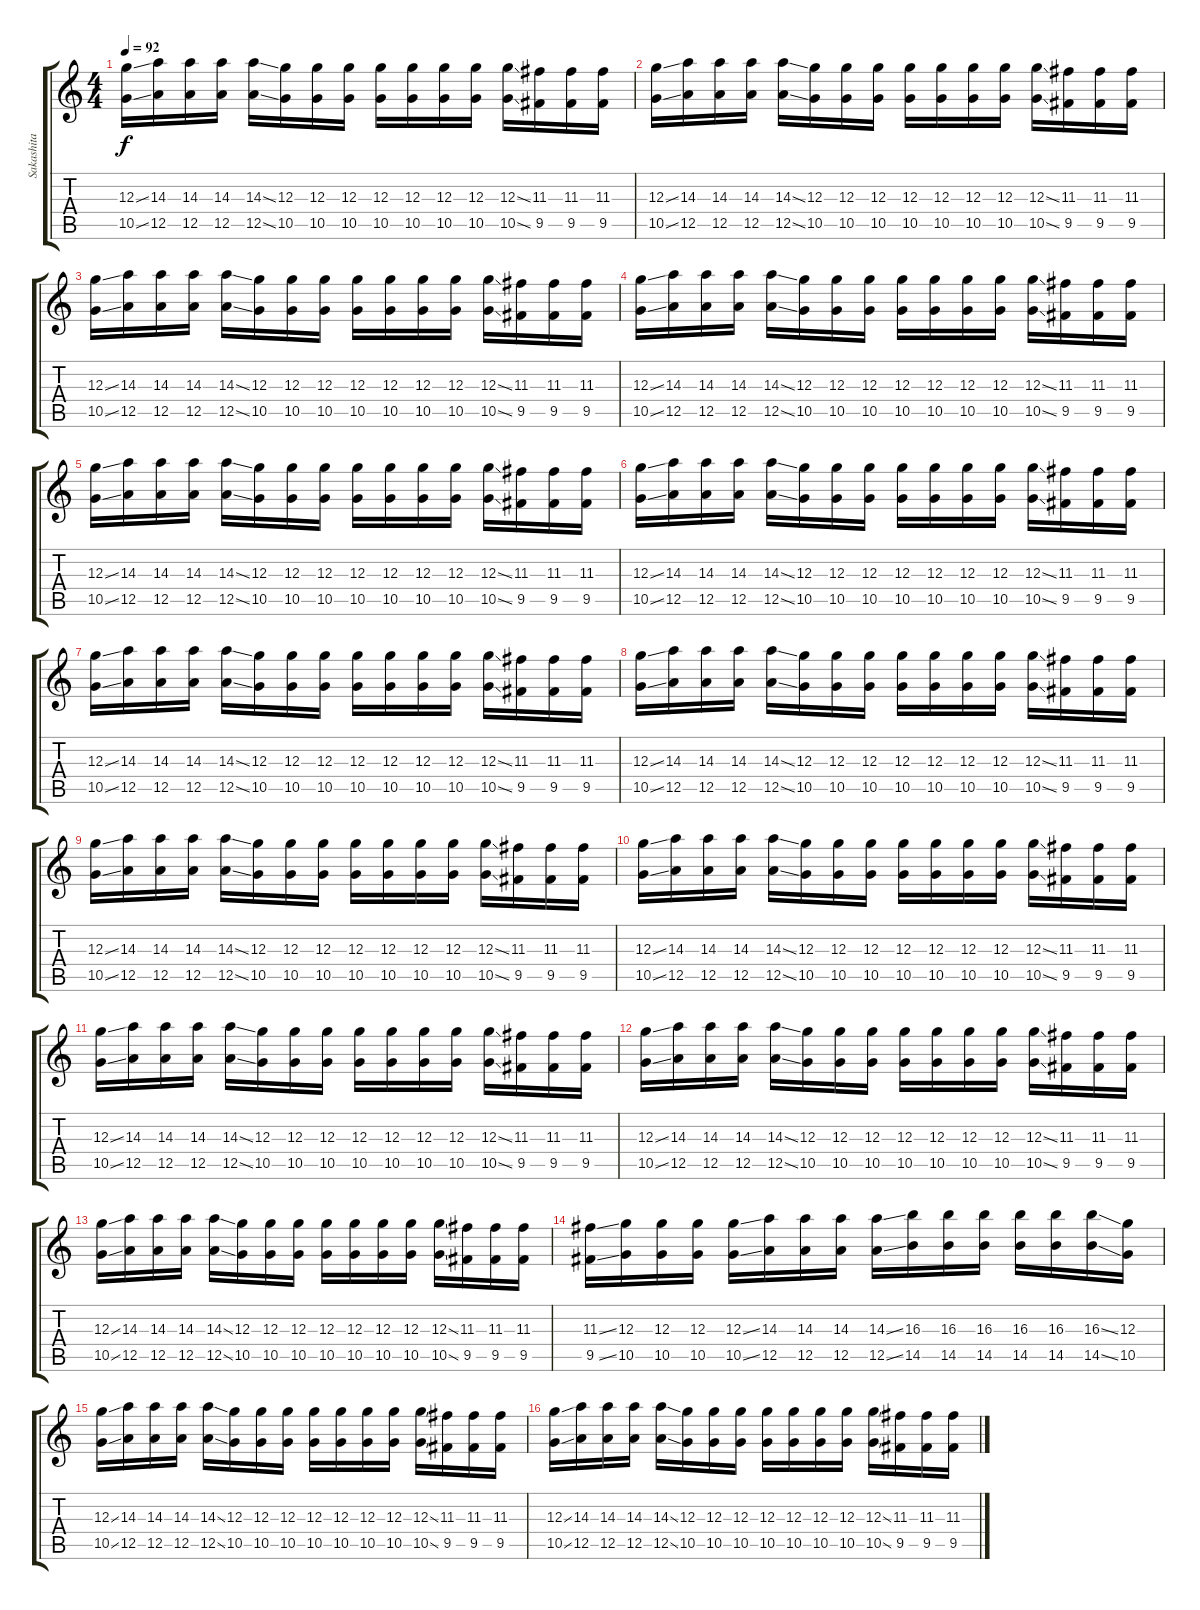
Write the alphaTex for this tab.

\track ("Sakashita Taketomo(Distortion)" "Sakashita ") {instrument overdrivenguitar}
\staff {score tabs}
\tuning (E4 B3 G3 D3 A2 E2) {hide}
\ts (4 4)
\tempo 92
\clef g2
\ks c
(12.3{ss} 10.5{ss}).16{dy f} (14.3 12.5).16 (14.3 12.5).16 (14.3 12.5).16 (14.3{ss} 12.5{ss}).16 (12.3 10.5).16 (12.3 10.5).16 (12.3 10.5).16 (12.3 10.5).16 (12.3 10.5).16 (12.3 10.5).16 (12.3 10.5).16 (12.3{ss} 10.5{ss}).16 (11.3 9.5).16 (11.3 9.5).16 (11.3 9.5).16 |
(12.3{ss} 10.5{ss}).16 (14.3 12.5).16 (14.3 12.5).16 (14.3 12.5).16 (14.3{ss} 12.5{ss}).16 (12.3 10.5).16 (12.3 10.5).16 (12.3 10.5).16 (12.3 10.5).16 (12.3 10.5).16 (12.3 10.5).16 (12.3 10.5).16 (12.3{ss} 10.5{ss}).16 (11.3 9.5).16 (11.3 9.5).16 (11.3 9.5).16 |
(12.3{ss} 10.5{ss}).16 (14.3 12.5).16 (14.3 12.5).16 (14.3 12.5).16 (14.3{ss} 12.5{ss}).16 (12.3 10.5).16 (12.3 10.5).16 (12.3 10.5).16 (12.3 10.5).16 (12.3 10.5).16 (12.3 10.5).16 (12.3 10.5).16 (12.3{ss} 10.5{ss}).16 (11.3 9.5).16 (11.3 9.5).16 (11.3 9.5).16 |
(12.3{ss} 10.5{ss}).16 (14.3 12.5).16 (14.3 12.5).16 (14.3 12.5).16 (14.3{ss} 12.5{ss}).16 (12.3 10.5).16 (12.3 10.5).16 (12.3 10.5).16 (12.3 10.5).16 (12.3 10.5).16 (12.3 10.5).16 (12.3 10.5).16 (12.3{ss} 10.5{ss}).16 (11.3 9.5).16 (11.3 9.5).16 (11.3 9.5).16 |
(12.3{ss} 10.5{ss}).16 (14.3 12.5).16 (14.3 12.5).16 (14.3 12.5).16 (14.3{ss} 12.5{ss}).16 (12.3 10.5).16 (12.3 10.5).16 (12.3 10.5).16 (12.3 10.5).16 (12.3 10.5).16 (12.3 10.5).16 (12.3 10.5).16 (12.3{ss} 10.5{ss}).16 (11.3 9.5).16 (11.3 9.5).16 (11.3 9.5).16 |
(12.3{ss} 10.5{ss}).16 (14.3 12.5).16 (14.3 12.5).16 (14.3 12.5).16 (14.3{ss} 12.5{ss}).16 (12.3 10.5).16 (12.3 10.5).16 (12.3 10.5).16 (12.3 10.5).16 (12.3 10.5).16 (12.3 10.5).16 (12.3 10.5).16 (12.3{ss} 10.5{ss}).16 (11.3 9.5).16 (11.3 9.5).16 (11.3 9.5).16 |
(12.3{ss} 10.5{ss}).16 (14.3 12.5).16 (14.3 12.5).16 (14.3 12.5).16 (14.3{ss} 12.5{ss}).16 (12.3 10.5).16 (12.3 10.5).16 (12.3 10.5).16 (12.3 10.5).16 (12.3 10.5).16 (12.3 10.5).16 (12.3 10.5).16 (12.3{ss} 10.5{ss}).16 (11.3 9.5).16 (11.3 9.5).16 (11.3 9.5).16 |
(12.3{ss} 10.5{ss}).16 (14.3 12.5).16 (14.3 12.5).16 (14.3 12.5).16 (14.3{ss} 12.5{ss}).16 (12.3 10.5).16 (12.3 10.5).16 (12.3 10.5).16 (12.3 10.5).16 (12.3 10.5).16 (12.3 10.5).16 (12.3 10.5).16 (12.3{ss} 10.5{ss}).16 (11.3 9.5).16 (11.3 9.5).16 (11.3 9.5).16 |
(12.3{ss} 10.5{ss}).16 (14.3 12.5).16 (14.3 12.5).16 (14.3 12.5).16 (14.3{ss} 12.5{ss}).16 (12.3 10.5).16 (12.3 10.5).16 (12.3 10.5).16 (12.3 10.5).16 (12.3 10.5).16 (12.3 10.5).16 (12.3 10.5).16 (12.3{ss} 10.5{ss}).16 (11.3 9.5).16 (11.3 9.5).16 (11.3 9.5).16 |
(12.3{ss} 10.5{ss}).16 (14.3 12.5).16 (14.3 12.5).16 (14.3 12.5).16 (14.3{ss} 12.5{ss}).16 (12.3 10.5).16 (12.3 10.5).16 (12.3 10.5).16 (12.3 10.5).16 (12.3 10.5).16 (12.3 10.5).16 (12.3 10.5).16 (12.3{ss} 10.5{ss}).16 (11.3 9.5).16 (11.3 9.5).16 (11.3 9.5).16 |
(12.3{ss} 10.5{ss}).16 (14.3 12.5).16 (14.3 12.5).16 (14.3 12.5).16 (14.3{ss} 12.5{ss}).16 (12.3 10.5).16 (12.3 10.5).16 (12.3 10.5).16 (12.3 10.5).16 (12.3 10.5).16 (12.3 10.5).16 (12.3 10.5).16 (12.3{ss} 10.5{ss}).16 (11.3 9.5).16 (11.3 9.5).16 (11.3 9.5).16 |
(12.3{ss} 10.5{ss}).16 (14.3 12.5).16 (14.3 12.5).16 (14.3 12.5).16 (14.3{ss} 12.5{ss}).16 (12.3 10.5).16 (12.3 10.5).16 (12.3 10.5).16 (12.3 10.5).16 (12.3 10.5).16 (12.3 10.5).16 (12.3 10.5).16 (12.3{ss} 10.5{ss}).16 (11.3 9.5).16 (11.3 9.5).16 (11.3 9.5).16 |
(12.3{ss} 10.5{ss}).16 (14.3 12.5).16 (14.3 12.5).16 (14.3 12.5).16 (14.3{ss} 12.5{ss}).16 (12.3 10.5).16 (12.3 10.5).16 (12.3 10.5).16 (12.3 10.5).16 (12.3 10.5).16 (12.3 10.5).16 (12.3 10.5).16 (12.3{ss} 10.5{ss}).16 (11.3 9.5).16 (11.3 9.5).16 (11.3 9.5).16 |
(11.3{ss} 9.5{ss}).16 (12.3 10.5).16 (12.3 10.5).16 (12.3 10.5).16 (12.3{ss} 10.5{ss}).16 (14.3 12.5).16 (14.3 12.5).16 (14.3 12.5).16 (14.3{ss} 12.5{ss}).16 (16.3 14.5).16 (16.3 14.5).16 (16.3 14.5).16 (16.3 14.5).16 (16.3 14.5).16 (16.3{ss} 14.5{ss}).16 (12.3 10.5).16 |
(12.3{ss} 10.5{ss}).16 (14.3 12.5).16 (14.3 12.5).16 (14.3 12.5).16 (14.3{ss} 12.5{ss}).16 (12.3 10.5).16 (12.3 10.5).16 (12.3 10.5).16 (12.3 10.5).16 (12.3 10.5).16 (12.3 10.5).16 (12.3 10.5).16 (12.3{ss} 10.5{ss}).16 (11.3 9.5).16 (11.3 9.5).16 (11.3 9.5).16 |
(12.3{ss} 10.5{ss}).16 (14.3 12.5).16 (14.3 12.5).16 (14.3 12.5).16 (14.3{ss} 12.5{ss}).16 (12.3 10.5).16 (12.3 10.5).16 (12.3 10.5).16 (12.3 10.5).16 (12.3 10.5).16 (12.3 10.5).16 (12.3 10.5).16 (12.3{ss} 10.5{ss}).16 (11.3 9.5).16 (11.3 9.5).16 (11.3 9.5).16
